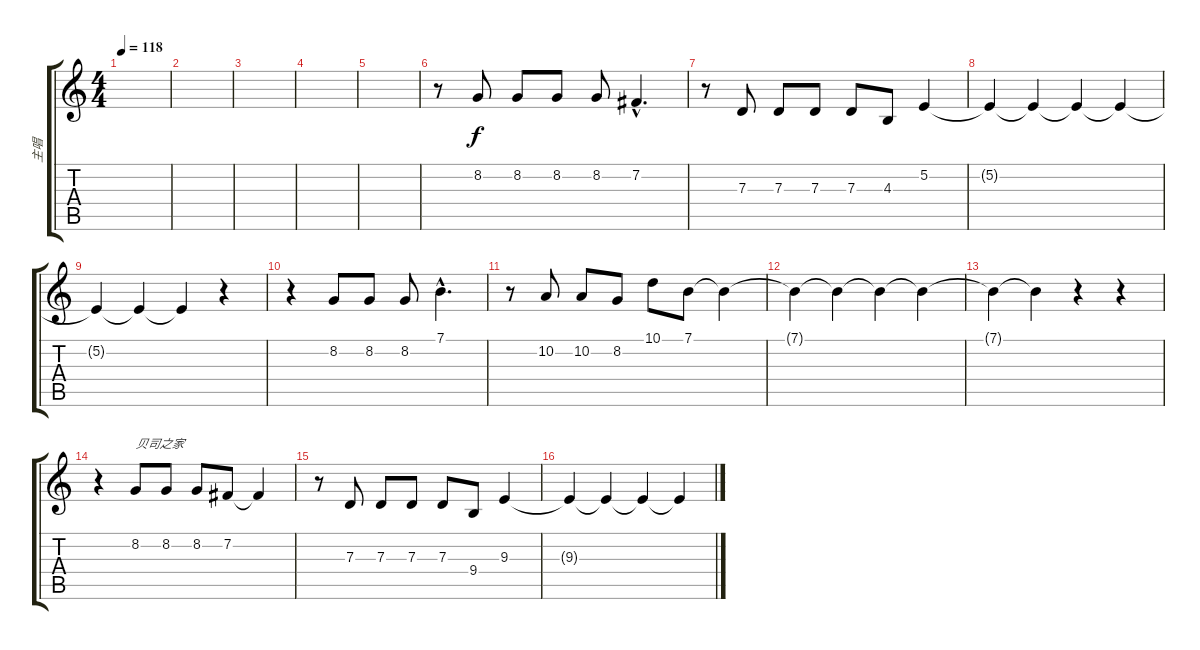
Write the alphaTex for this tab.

\track ("主唱" "主唱") {instrument electricgrandpiano}
\staff {score tabs}
\tuning (E4 B3 G3 D3 A2 E2) {hide}
\ts (4 4)
\tempo 118
\clef g2
\ks c
|
|
|
|
|
r.8 8.2.8 8.2.8 8.2.8 8.2.8 7.2{hac}.4{d} |
r.8 7.3.8 7.3.8 7.3.8 7.3.8 4.3.8 5.2.4 |
5.2{t}.4 5.2{t}.4 5.2{t}.4 5.2{t}.4 |
5.2{t}.4 5.2{t}.4 5.2{t}.4 r.4 |
r.4 8.2.8 8.2.8 8.2.8 7.1{hac}.4{d} |
r.8 10.2.8 10.2.8 8.2.8 10.1.8 7.1.8 7.1{t}.4 |
7.1{t}.4 7.1{t}.4 7.1{t}.4 7.1{t}.4 |
7.1{t}.4 7.1{t}.4 r.4 r.4 |
r.4 8.2.8{txt "贝司之家"} 8.2.8 8.2.8 7.2.8 7.2{t}.4 |
r.8 7.3.8 7.3.8 7.3.8 7.3.8 9.4.8 9.3.4 |
9.3{t}.4 9.3{t}.4 9.3{t}.4 9.3{t}.4
